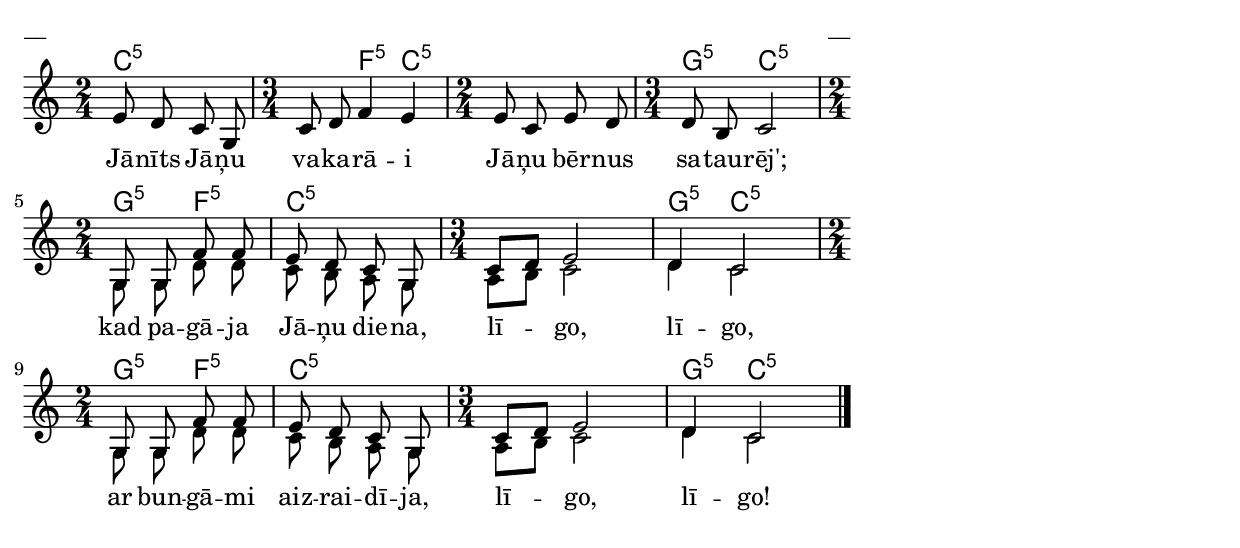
\version "2.13.16"
%\header {
%    title = "Jānīts jāņu vakarā"
%}
% "Visi gaida jāņu dienu", 213.lpp.
\paper {
line-width = 14\cm
left-margin = 0.4\cm
between-system-padding = 0.3\cm
between-system-space = 0.3\cm
}
\layout {
indent = #0
ragged-last = ##f
}

voiceA = \transpose f c { \relative c' {
\clef "treble"
\key f \major
\time 2/4 a'8 g f c 
\time 3/4 f8 g bes4 a 
\time 2/4 a8 f a g
\time 3/4 g8 e f2 
\time 2/4 c8 c bes' bes | a8 g f c 
\time 3/4 f8[ g] a2 | g4 f2 
\time 2/4 c8 c bes' bes | a8 g f c 
\time 3/4 f8[ g] a2 | g4 f2
\bar "|." 
} }


lyricA = \lyricmode {
Jā -- nīts Jā -- ņu va -- ka -- rā -- i
Jā -- ņu bēr -- nus sa -- tau -- rēj'; 
kad pa -- gā -- ja Jā -- ņu die -- na, 
lī -- go, lī -- go, 
ar bun -- gā -- mi aiz -- rai -- dī -- ja, lī -- go, lī -- go!
}


voiceB = \transpose f c { \relative c' {
\clef "treble"
\key f \major
\time 2/4 s2 
\time 3/4 s2. 
\time 2/4 s2
\time 3/4 s2. 
\time 2/4 c8 c g' g | f8 e d c 
\time 3/4 d8[ e] f2 | g4 f2 
\time 2/4 c8 c g' g | f8 e d c 
\time 3/4 d8[ e] f2 | g4 f2
\bar "|." 
} }

chordsA = \chordmode {
\time 2/4
c2:5 | 
\time 3/4
c4:5 f4:5 c4:5 | 
\time 2/4
c2:5 | 
\time 3/4
g4:5 c2:5 |
\time 2/4
g4:5 f4:5 |
c2:5 |
\time 3/4
c2.:5 | g4:5 c2:5 |
\time 2/4
g4:5 f4:5 |
c2:5 |
\time 3/4
c2.:5 | g4:5 c2:5 |
}

fullScore = <<
\new ChordNames { 
\set chordChanges = ##t
\chordsA 
}
\new Staff {
<<
\new Voice = "voiceA" { \voiceOne \autoBeamOff \voiceA }
\lyricsto "voiceA" \new Lyrics \lyricA
\new Voice = "voiceB" { \voiceTwo \autoBeamOff \voiceB }
>>
}
>>

\score {
\fullScore
\header { piece = "__" opus = "__" }
}
\markup { \with-color #(x11-color 'white) \sans \smaller "__" }
\score {
\unfoldRepeats
\fullScore
\midi {
\context { \Staff \remove "Staff_performer" }
\context { \Voice \consists "Staff_performer" }
}
}
